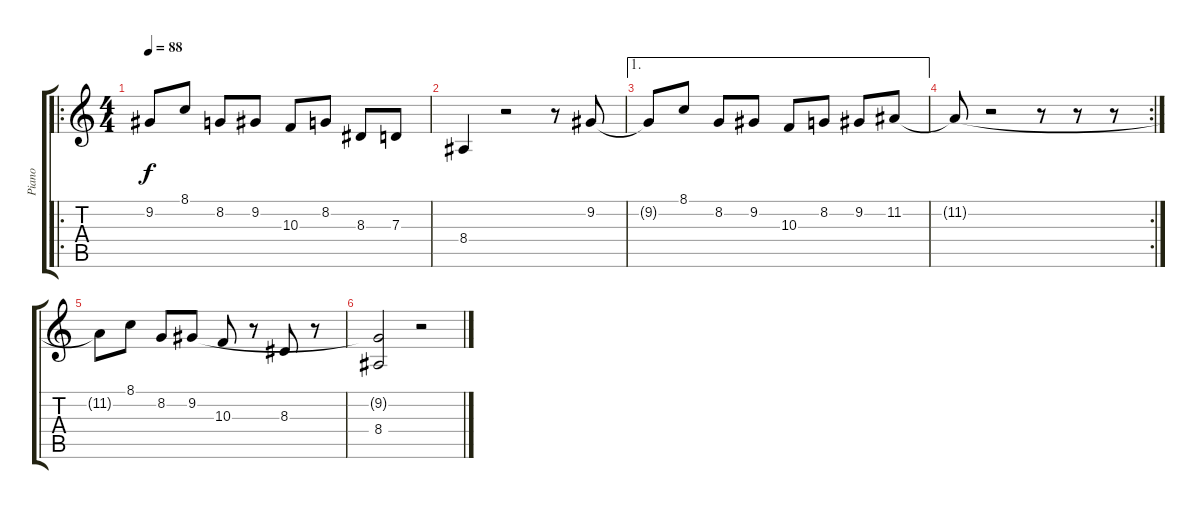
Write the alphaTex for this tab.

\track ("Piano" "Piano") {instrument acousticgrandpiano}
\staff {score tabs}
\tuning (E4 B3 G3 D3 A2 E2) {hide}
\ro
\ts (4 4)
\tempo 88
\clef g2
\ks c
9.2.8{dy f} 8.1.8 8.2.8 9.2.8 10.3.8 8.2.8 8.3.8 7.3.8 |
8.4.4 r.2 r.8 9.2.8 |
\ae 1
9.2{t}.8 8.1.8 8.2.8 9.2.8 10.3.8 8.2.8 9.2.8 11.2.8 |
\rc 2
11.2{t}.8 r.2 r.8 r.8 r.8 |
11.2{t}.8 8.1.8 8.2.8 9.2.8 10.3.8 r.8 8.3.8 r.8 |
(9.2{t} 8.4).2 r.2
